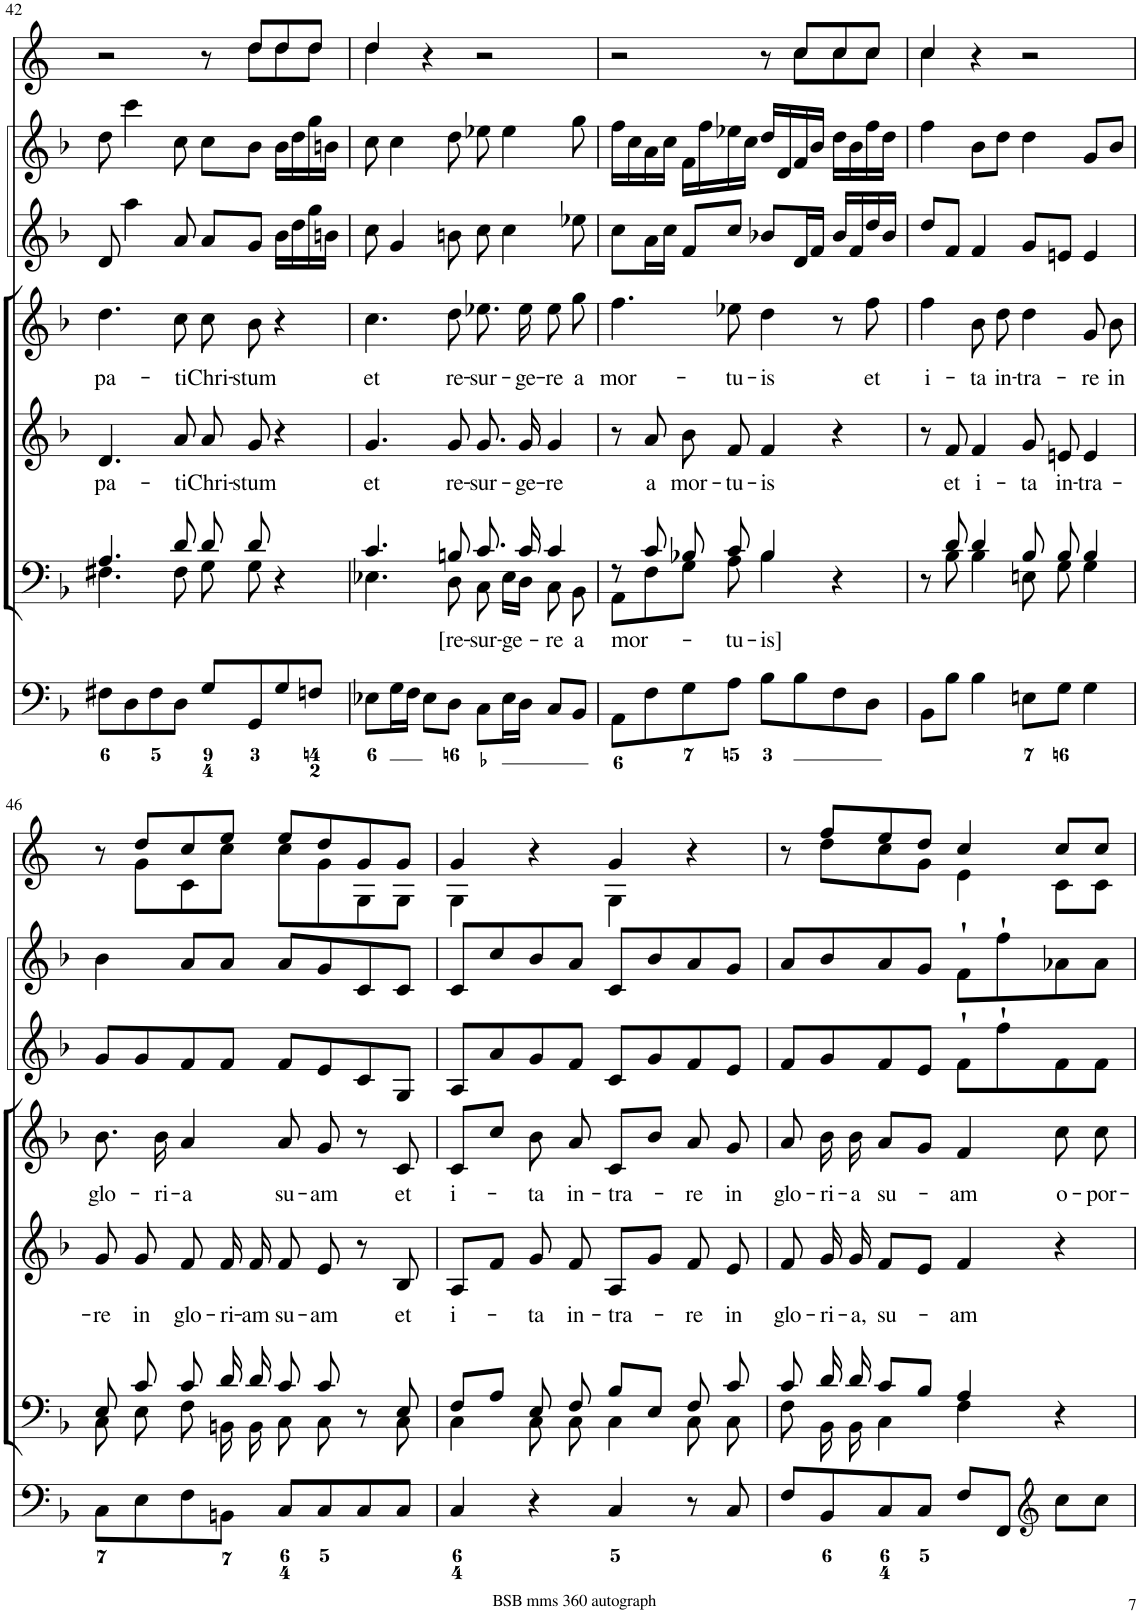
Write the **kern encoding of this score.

**kern	**kern	**text	**kern	**text	**kern	**text	**kern	**kern	**kern
*part7	*part6	*part6	*part5	*part5	*part4	*part4	*part3	*part2	*part1
*staff7	*staff6	*staff6	*staff5	*staff5	*staff4	*staff4	*staff3	*staff2	*staff1
*I"Organ	*I"Voice	*	*I"Alto	*	*I"Voice	*	*I"Violin	*I"Violini	*I"Corni in F
*	*	*	*	*	*	*	*I'Vln	*I'Vln	*
!!LO:PB:g=z
*clefF4	*clefF4	*	*clefG2	*	*clefG2	*	*clefG2	*clefG2	*clefG2
*	*	*	*	*	*	*	*	*	*Trd4c7
*k[b-]	*k[b-]	*	*k[b-]	*	*k[b-]	*	*k[b-]	*k[b-]	*k[]
*M4/4	*M4/4	*	*M4/4	*	*M4/4	*	*M4/4	*M4/4	*M4/4
*met(c)	*met(c)	*	*met(c)	*	*met(c)	*	*met(c)	*met(c)	*met(c)
=42	=42	=42	=42	=42	=42	=42	=42	=42	=42
*	*^	*	*	*	*	*	*	*	*
!	!	!	!	!	!LO:LY:b	!	!LO:LY:b	!	!	!
*	*	*	*	*	*	*	*	*	*	*^
8F#X\L	4.A/	4.F#X\	.	4.d/	pa-	4.dd\	pa-	8d/	8dd\	2r	8ryy
*	*	*	*	*	*	*	*	*	*	*v	*v
8D\	.	.	.	.	.	.	.	4aa\	4ccc\	.
8F#\	.	.	.	.	.	.	.	.	.	.
!	!	!	!	!	!LO:LY:b	!	!LO:LY:b	!	!	!
8D\J	8d/	8F#\	.	8a/	-ti	8cc\	-ti	8a/	8cc\	.
!	!	!	!	!	!LO:LY:b	!	!LO:LY:b	!	!	!
8G/L	8d/	8G\	.	8a/	Chri-	8cc\	Chri-	8a/L	8cc\L	8r
!	!	!	!	!	!LO:LY:b	!	!LO:LY:b	!	!	!
*	*	*	*	*	*	*	*	*	*	*^
8GG/	8d/	8G\	.	8g/	-stum	8b-\	-stum	8g/J	8b-\J	8dd/L	8dd\L
8G/	4r	4ryy	.	4r	.	4r	.	16b-\LL	16b-\LL	8dd/	8dd\
.	.	.	.	.	.	.	.	16dd\	16dd\	.	.
8Fn/J	.	.	.	.	.	.	.	16gg\	16gg\	8dd/J	8dd\J
.	.	.	.	.	.	.	.	16bn\JJ	16bn\JJ	.	.
=43	=43	=43	=43	=43	=43	=43	=43	=43	=43	=43	=43
!	!	!	!	!	!LO:LY:b	!	!LO:LY:b	!	!	!	!
8E-X\L	4.c/	4.E-X\	.	4.g/	et	4.cc\	et	8cc\	8cc\	4dd/	4dd\
16G\L	.	.	.	.	.	.	.	4g/	4cc\	.	.
16F\JJ	.	.	.	.	.	.	.	.	.	.	.
8E-\L	.	.	.	.	.	.	.	.	.	4r	2.ryy
!	!	!	!LO:LY:b	!	!LO:LY:b	!	!LO:LY:b	!	!	!	!
8D\J	8Bn/	8D\	[re-	8g/	re-	8dd\	re-	8bn\	8dd\	.	.
!	!	!	!LO:LY:b	!	!LO:LY:b	!	!LO:LY:b	!	!	!	!
8C\L	8.c/	8C\	-sur-	8.g/	-sur-	8.ee-X\	-sur-	8cc\	8ee-X\	2r	.
!	!	!	!LO:LY:b	!	!	!	!	!	!	!	!
16E-\L	.	16E-\LL	-ge-	.	.	.	.	4cc\	4ee-\	.	.
!	!	!	!	!	!LO:LY:b	!	!LO:LY:b	!	!	!	!
16D\JJ	16c/	16D\JJ	.	16g/	-ge-	16ee-\	-ge-	.	.	.	.
!	!	!	!LO:LY:b	!	!LO:LY:b	!	!LO:LY:b	!	!	!	!
8C/L	4c/	8C\	-re	4g/	-re	8ee-\	-re	.	.	.	.
!	!	!	!LO:LY:b	!	!	!	!LO:LY:b	!	!	!	!
8BB-/J	.	8BB-\	a	.	.	8gg\	a	8ee-X\	8gg\	.	.
=44	=44	=44	=44	=44	=44	=44	=44	=44	=44	=44	=44
!	!	!	!LO:LY:b	!	!	!	!LO:LY:b	!	!	!	!
8AA\L	8r	8AA\L	mor-	8r	.	4.ff\	mor-	8cc\L	16ff\LL	2r	8ryy
.	.	.	.	.	.	.	.	.	16cc\	.	.
*	*	*	*	*	*	*	*	*	*	*v	*v
!	!	!	!	!	!LO:LY:b	!	!	!	!	!
8F\	8c/	8F\	.	8a/	a	.	.	16a\L	16a\	.
.	.	.	.	.	.	.	.	16cc\JJ	16cc\JJ	.
!	!	!	!	!	!LO:LY:b	!	!	!	!	!
8G\	8B-X/	8G\J	.	8b-\	mor-	.	.	8f/L	16f\LL	.
.	.	.	.	.	.	.	.	.	16ff\	.
!	!	!	!LO:LY:b	!	!LO:LY:b	!	!LO:LY:b	!	!	!
8A\J	8c/	8A\	-tu-	8f/	-tu-	8ee-X\	-tu-	8cc/J	16ee-X\	.
.	.	.	.	.	.	.	.	.	16cc\JJ	.
!	!	!	!LO:LY:b	!	!LO:LY:b	!	!LO:LY:b	!	!	!
8B-\L	4B-/	4B-\	-is]	4f/	-is	4dd\	-is	8b-X/L	16dd/LL	8r
.	.	.	.	.	.	.	.	.	16d/	.
*	*	*	*	*	*	*	*	*	*	*^
8B-\	.	.	.	.	.	.	.	16d/L	16f/	8cc/L	8cc\L
.	.	.	.	.	.	.	.	16f/JJ	16b-/JJ	.	.
8F\	4r	4ryy	.	4r	.	8r	.	16b-/LL	16dd\LL	8cc/	8cc\
.	.	.	.	.	.	.	.	16f/	16b-\	.	.
!	!	!	!	!	!	!	!LO:LY:b	!	!	!	!
8D\J	.	.	.	.	.	8ff\	et	16dd/	16ff\	8cc/J	8cc\J
.	.	.	.	.	.	.	.	16b-/JJ	16dd\JJ	.	.
=45	=45	=45	=45	=45	=45	=45	=45	=45	=45	=45	=45
!	!	!	!	!	!	!	!LO:LY:b	!	!	!	!
8BB-\L	8r	8ryy	.	8r	.	4ff\	i-	8dd/L	4ff\	4cc/	4cc\
!	!	!	!	!	!LO:LY:b	!	!	!	!	!	!
8B-\J	8d/	8B-\	.	8f/	et	.	.	8f/J	.	.	.
!	!	!	!	!	!LO:LY:b	!	!LO:LY:b	!	!	!	!
4B-\	4d/	4B-\	.	4f/	i-	8b-\	-ta	4f/	8b-\L	4r	2.ryy
!	!	!	!	!	!	!	!LO:LY:b	!	!	!	!
.	.	.	.	.	.	8dd\	in-	.	8dd\J	.	.
!	!	!	!	!	!LO:LY:b	!	!LO:LY:b	!	!	!	!
8En\L	8B-/	8En\	.	8g/	-ta	4dd\	-tra-	8g/L	4dd\	2r	.
!	!	!	!	!	!LO:LY:b	!	!	!	!	!	!
8G\J	8B-/	8G\	.	8en/	in-	.	.	8en/J	.	.	.
!	!	!	!	!	!LO:LY:b	!	!LO:LY:b	!	!	!	!
4G\	4B-/	4G\	.	4e/	-tra-	8g/	-re	4e/	8g/L	.	.
!	!	!	!	!	!	!	!LO:LY:b	!	!	!	!
.	.	.	.	.	.	8b-\	in	.	8b-/J	.	.
!!LO:LB:g=z	!!
=46	=46	=46	=46	=46	=46	=46	=46	=46	=46	=46	=46
!	!	!	!	!	!LO:LY:b	!	!LO:LY:b	!	!	!	!
8C\L	8E/	8C\	.	8g/	-re	8.b-\	glo-	8g/L	4b-\	8r	8ryy
!	!	!	!	!	!LO:LY:b	!	!	!	!	!	!
8E\	8c/	8E\	.	8g/	in	.	.	8g/	.	8dd/L	8g\L
!	!	!	!	!	!	!	!LO:LY:b	!	!	!	!
.	.	.	.	.	.	16b-\	-ri-	.	.	.	.
!	!	!	!	!	!LO:LY:b	!	!LO:LY:b	!	!	!	!
8F\	8c/	8F\	.	8f/	glo-	4a/	-a	8f/	8a/L	8cc/	8c\
!	!	!	!	!	!LO:LY:b	!	!	!	!	!	!
8BBn\J	16d/	16BBn\	.	16f/	-ri-	.	.	8f/J	8a/J	8ee/J	8cc\J
!	!	!	!	!	!LO:LY:b	!	!	!	!	!	!
.	16d/	16BB\	.	16f/	-am	.	.	.	.	.	.
!	!	!	!	!	!LO:LY:b	!	!LO:LY:b	!	!	!	!
8C/L	8c/	8C\	.	8f/	su-	8a/	su-	8f/L	8a/L	8ee/L	8cc\L
!	!	!	!	!	!LO:LY:b	!	!LO:LY:b	!	!	!	!
8C/	8c/	8C\	.	8e/	-am	8g/	-am	8e/	8g/	8dd/	8g\
8C/	8r	8ryy	.	8r	.	8r	.	8c/	8c/	8g/	8G\
!	!	!	!	!	!LO:LY:b	!	!LO:LY:b	!	!	!	!
8C/J	8E/	8C\	.	8B-/	et	8c/	et	8G/J	8c/J	8g/J	8G\J
=47	=47	=47	=47	=47	=47	=47	=47	=47	=47	=47	=47
!	!	!	!	!	!LO:LY:b	!	!LO:LY:b	!	!	!	!
4C/	8F/L	4C\	.	8A/L	i-	8c/L	i-	8A/L	8c/L	4g/	4G\
.	8A/J	.	.	8f/J	.	8cc/J	.	8a/	8cc/	.	.
!	!	!	!	!	!LO:LY:b	!	!LO:LY:b	!	!	!	!
4r	8E/	8C\	.	8g/	-ta	8b-\	-ta	8g/	8b-/	4r	4ryy
!	!	!	!	!	!LO:LY:b	!	!LO:LY:b	!	!	!	!
.	8F/	8C\	.	8f/	in-	8a/	in-	8f/J	8a/J	.	.
!	!	!	!	!	!LO:LY:b	!	!LO:LY:b	!	!	!	!
4C/	8B-/L	4C\	.	8A/L	-tra-	8c/L	-tra-	8c/L	8c/L	4g/	4G\
.	8E/J	.	.	8g/J	.	8b-/J	.	8g/	8b-/	.	.
!	!	!	!	!	!LO:LY:b	!	!LO:LY:b	!	!	!	!
8r	8F/	8C\	.	8f/	-re	8a/	-re	8f/	8a/	4r	4ryy
!	!	!	!	!	!LO:LY:b	!	!LO:LY:b	!	!	!	!
8C/	8c/	8C\	.	8e/	in	8g/	in	8e/J	8g/J	.	.
=48	=48	=48	=48	=48	=48	=48	=48	=48	=48	=48	=48
!	!	!	!	!	!LO:LY:b	!	!LO:LY:b	!	!	!	!
8F/L	8c/	8F\	.	8f/	glo-	8a/	glo-	8f/L	8a/L	8r	8ryy
!	!	!	!	!	!LO:LY:b	!	!LO:LY:b	!	!	!	!
8BB-/	16d/	16BB-\	.	16g/	-ri-	16b-\	-ri-	8g/	8b-/	8ff/L	8dd\L
!	!	!	!	!	!LO:LY:b	!	!LO:LY:b	!	!	!	!
.	16d/	16BB-\	.	16g/	-a,	16b-\	-a	.	.	.	.
!	!	!	!	!	!LO:LY:b	!	!LO:LY:b	!	!	!	!
8C/	8c/L	4C\	.	8f/L	su-	8a/L	su-	8f/	8a/	8ee/	8cc\
8C/J	8B-/J	.	.	8e/J	.	8g/J	.	8e/J	8g/J	8dd/J	8g\J
!	!	!	!	!	!LO:LY:b	!	!LO:LY:b	!	!	!	!
8F/L	4A/	4F\	.	4f/	-am	4f/	-am	8f`\L	8f`\L	4cc/	4e\
8FF/J	.	.	.	.	.	.	.	8ff`\	8ff`\	.	.
*clefG2	*	*	*	*	*	*	*	*	*	*	*
!	!	!	!	!	!	!	!LO:LY:b	!	!	!	!
8cc\L	4r	4ryy	.	4r	.	8cc\	o-	8f\	8a-X\	8cc/L	8c\L
!	!	!	!	!	!	!	!LO:LY:b	!	!	!	!
8cc\J	.	.	.	.	.	8cc\	-por-	8f\J	8a-\J	8cc/J	8c\J
*	*v	*v	*	*	*	*	*	*	*	*v	*v
=	=	=	=	=	=	=	=	=	=
*-	*-	*-	*-	*-	*-	*-	*-	*-	*-
